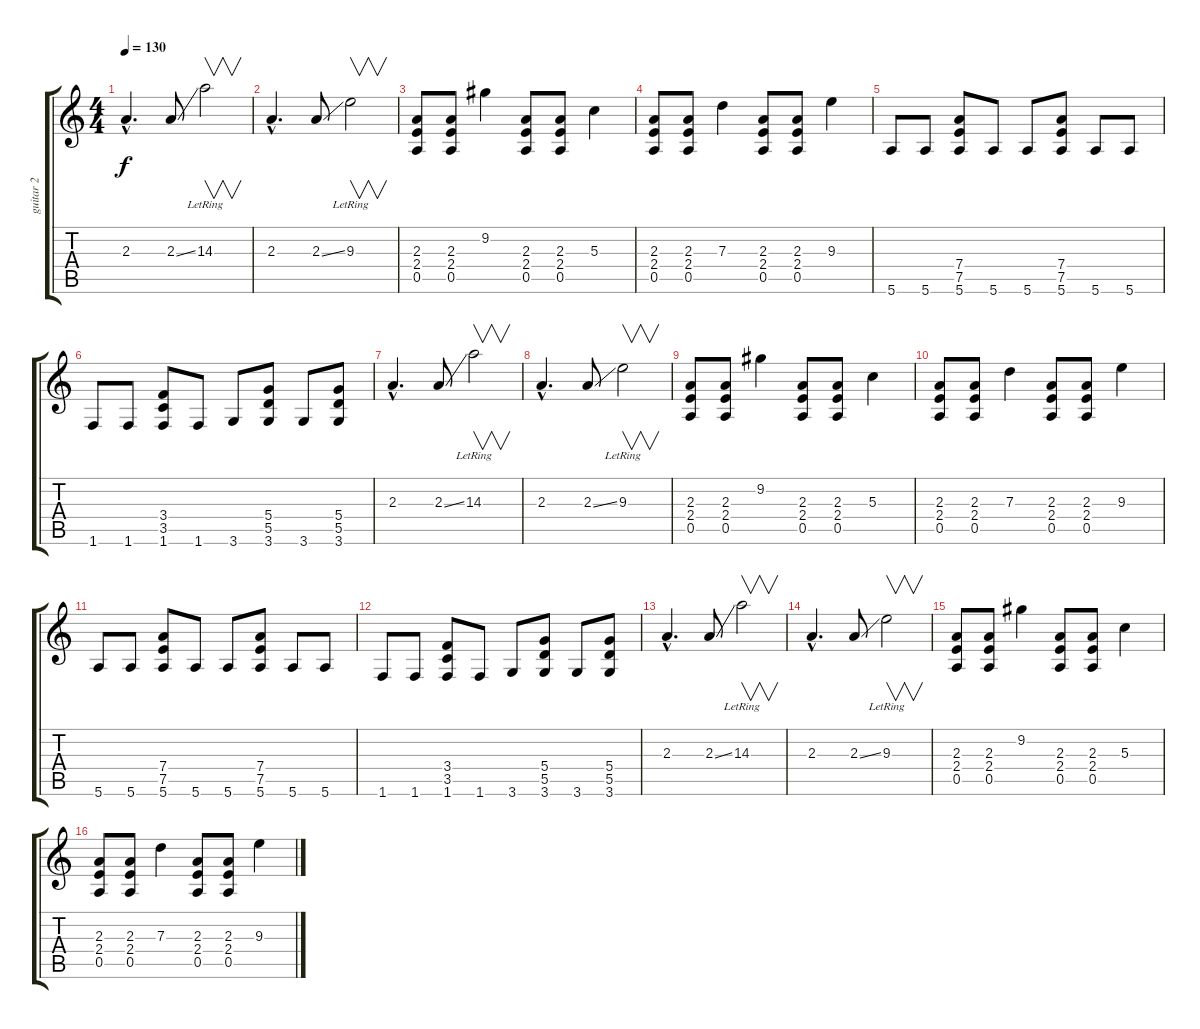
\track ("guitar 2" "guitar 2") {instrument distortionguitar}
\staff {score tabs}
\tuning (E4 B3 G3 D3 A2 E2) {hide}
\ts (4 4)
\tempo 130
\clef g2
\ks c
2.3{hac}.4{d dy f} 2.3{ss}.8 14.3{lr}.2{v} |
2.3{hac}.4{d} 2.3{ss}.8 9.3{lr}.2{v} |
(2.3 2.4 0.5).8 (2.3 2.4 0.5).8 9.2.4 (2.3 2.4 0.5).8 (2.3 2.4 0.5).8 5.3.4 |
(2.3 2.4 0.5).8 (2.3 2.4 0.5).8 7.3.4 (2.3 2.4 0.5).8 (2.3 2.4 0.5).8 9.3.4 |
5.6.8 5.6.8 (7.4 7.5 5.6).8 5.6.8 5.6.8 (7.4 7.5 5.6).8 5.6.8 5.6.8 |
1.6.8 1.6.8 (3.4 3.5 1.6).8 1.6.8 3.6.8 (5.4 5.5 3.6).8 3.6.8 (5.4 5.5 3.6).8 |
2.3{hac}.4{d} 2.3{ss}.8 14.3{lr}.2{v} |
2.3{hac}.4{d} 2.3{ss}.8 9.3{lr}.2{v} |
(2.3 2.4 0.5).8 (2.3 2.4 0.5).8 9.2.4 (2.3 2.4 0.5).8 (2.3 2.4 0.5).8 5.3.4 |
(2.3 2.4 0.5).8 (2.3 2.4 0.5).8 7.3.4 (2.3 2.4 0.5).8 (2.3 2.4 0.5).8 9.3.4 |
5.6.8 5.6.8 (7.4 7.5 5.6).8 5.6.8 5.6.8 (7.4 7.5 5.6).8 5.6.8 5.6.8 |
1.6.8 1.6.8 (3.4 3.5 1.6).8 1.6.8 3.6.8 (5.4 5.5 3.6).8 3.6.8 (5.4 5.5 3.6).8 |
2.3{hac}.4{d} 2.3{ss}.8 14.3{lr}.2{v} |
2.3{hac}.4{d} 2.3{ss}.8 9.3{lr}.2{v} |
(2.3 2.4 0.5).8 (2.3 2.4 0.5).8 9.2.4 (2.3 2.4 0.5).8 (2.3 2.4 0.5).8 5.3.4 |
(2.3 2.4 0.5).8 (2.3 2.4 0.5).8 7.3.4 (2.3 2.4 0.5).8 (2.3 2.4 0.5).8 9.3.4
